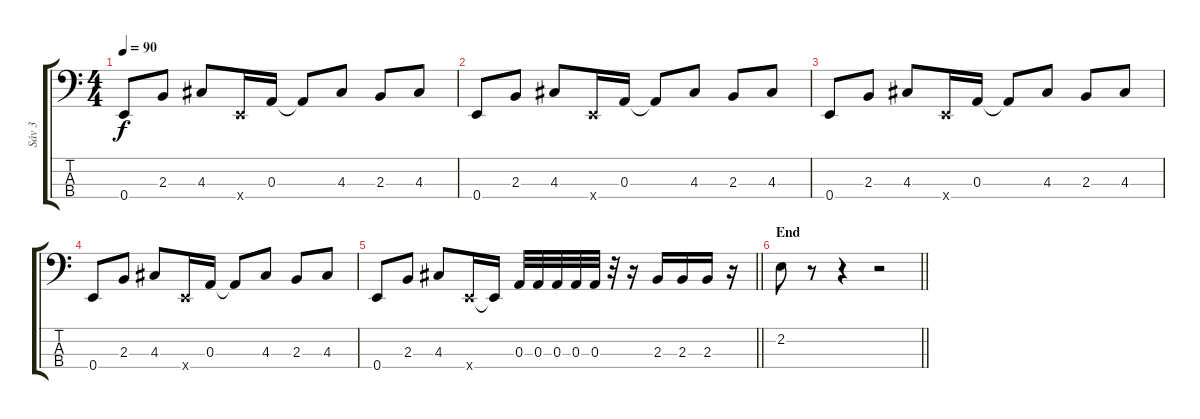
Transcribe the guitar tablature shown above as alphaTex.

\track ("Sáv 3" "Sáv 3") {instrument electricbasspick}
\staff {score tabs}
\tuning (G2 D2 A1 E1) {hide}
\ts (4 4)
\tempo 90
\clef f4
\ks c
0.4.8{dy f} 2.3.8 4.3.8 0.4{x}.16 0.3.16 0.3{t}.8 4.3.8 2.3.8 4.3.8 |
0.4.8 2.3.8 4.3.8 0.4{x}.16 0.3.16 0.3{t}.8 4.3.8 2.3.8 4.3.8 |
0.4.8 2.3.8 4.3.8 0.4{x}.16 0.3.16 0.3{t}.8 4.3.8 2.3.8 4.3.8 |
0.4.8 2.3.8 4.3.8 0.4{x}.16 0.3.16 0.3{t}.8 4.3.8 2.3.8 4.3.8 |
\barLineRight lightlight
0.4.8 2.3.8 4.3.8 0.4{x}.16 0.4{t}.16 0.3.32 0.3.32 0.3.32 0.3.32 0.3.32 r.32 r.16 2.3.16 2.3.16 2.3.16 r.16 |
\section ("" "End")
\barLineRight lightlight
2.2.8 r.8 r.4 r.2
